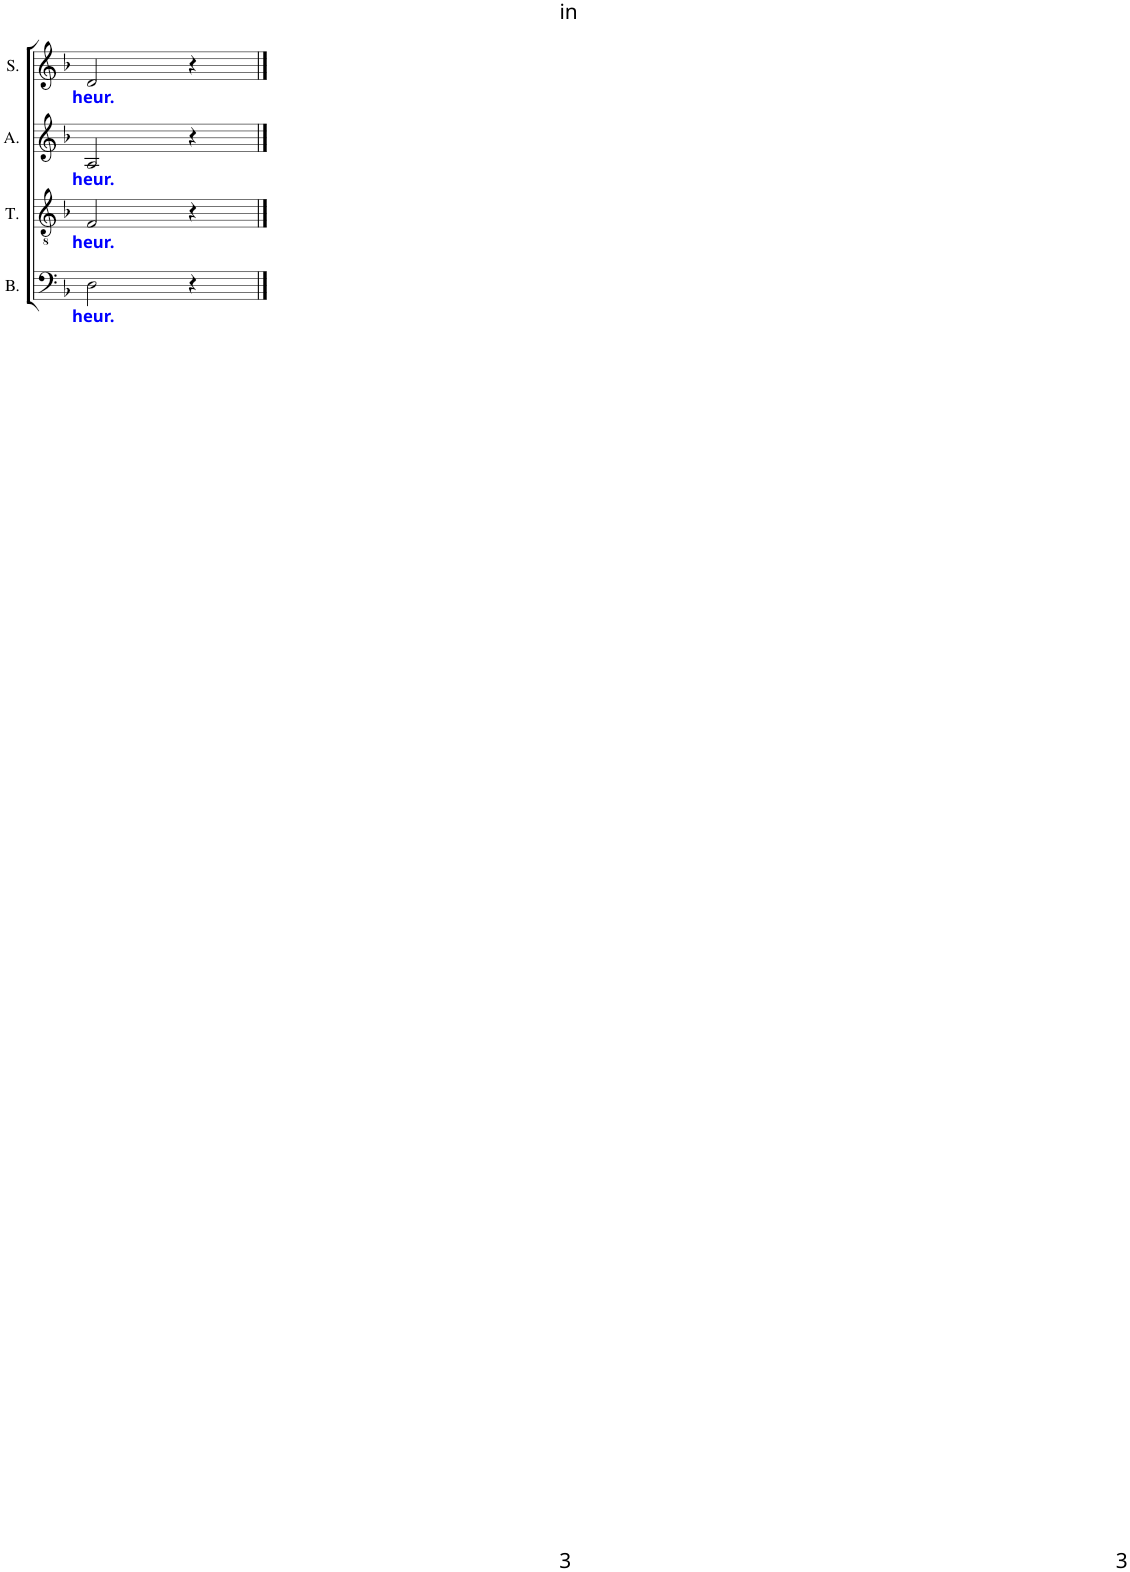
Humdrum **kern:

**kern	**text	**kern	**text	**kern	**text	**kern	**text
*part4	*part4	*part3	*part3	*part2	*part2	*part1	*part1
*staff4	*staff4	*staff3	*staff3	*staff2	*staff2	*staff1	*staff1
*I"Bass	*	*I"Tenor	*	*I"Alto	*	*I"Soprano	*
*I'B.	*	*I'T.	*	*I'A.	*	*I'S.	*
!!LO:PB:g=z
*clefF4	*	*clefGv2	*	*clefG2	*	*clefG2	*
*k[b-]	*	*k[b-]	*	*k[b-]	*	*k[b-]	*
*M3/4	*	*M3/4	*	*M3/4	*	*M3/4	*
=18	=18	=18	=18	=18	=18	=18	=18
!	!LO:LY:b:color=#0000FF	!	!LO:LY:b:color=#0000FF	!	!LO:LY:b:color=#0000FF	!	!LO:LY:b:color=#0000FF
2D\	-heur.	2F/	-heur.	2A/	-heur.	2d/	-heur.
4r	.	4r	.	4r	.	4r	.
==	==	==	==	==	==	==	==
*-	*-	*-	*-	*-	*-	*-	*-
